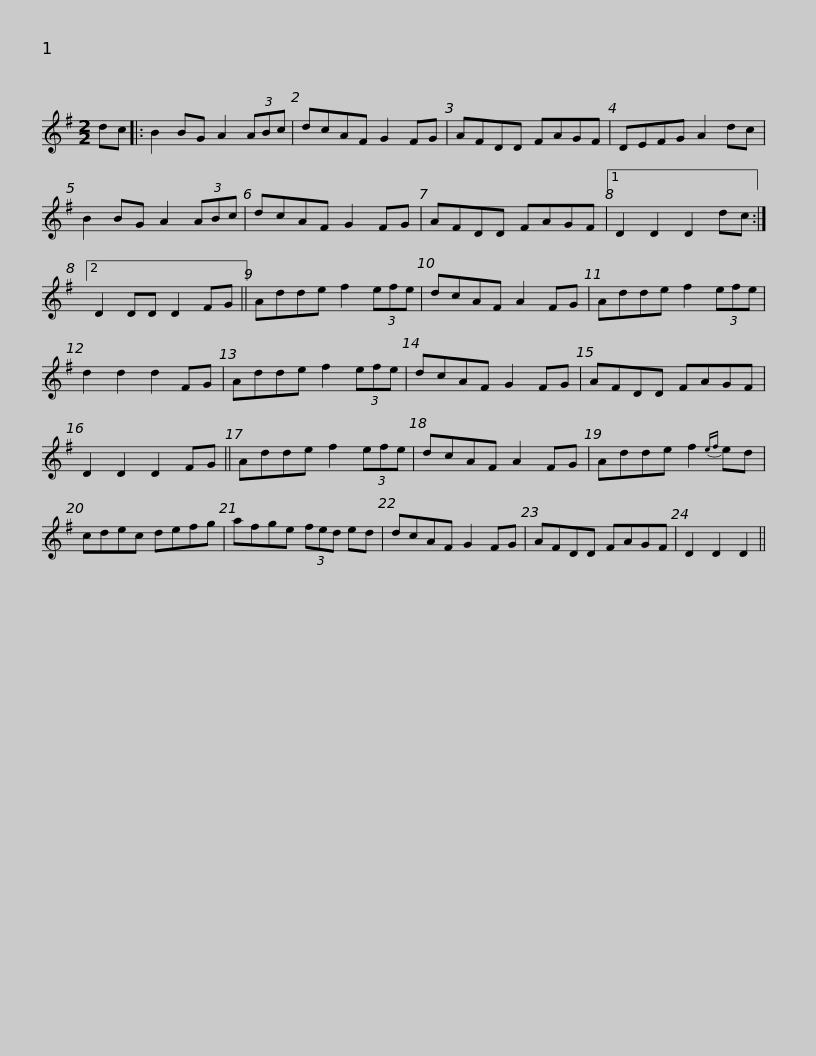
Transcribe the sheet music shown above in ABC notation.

X:1
L:1/8
M:2/2
I:linebreak $
K:G
V:1 treble
V:1
 dc |: B2 BG A2 (3ABc | dcAF G2 FG | AFDD FAGF | DEFG A2 dc | %5
 B2 BG A2 (3ABc |$ dcAF G2 FG | AFDD FAGF |1 D2 D2 D2 dc :|2 D2 DD D2 FG || %10
 Adde f2 (3efe | dcAF A2 FG |$ Adde f2 (3efe | d2 d2 d2 FG | Adde f2 (3efe | %15
 dcAF G2 FG | AFDD FAGF | D2 D2 D2 FG ||$ Adde f2 (3efe | dcAF A2 FG | %20
 Adde f2{ef} ed | cdec defg | afge (3fed ed |$ dcAF G2 FG | AFDD FAGF | %25
 D2 D2 D2 || %26
